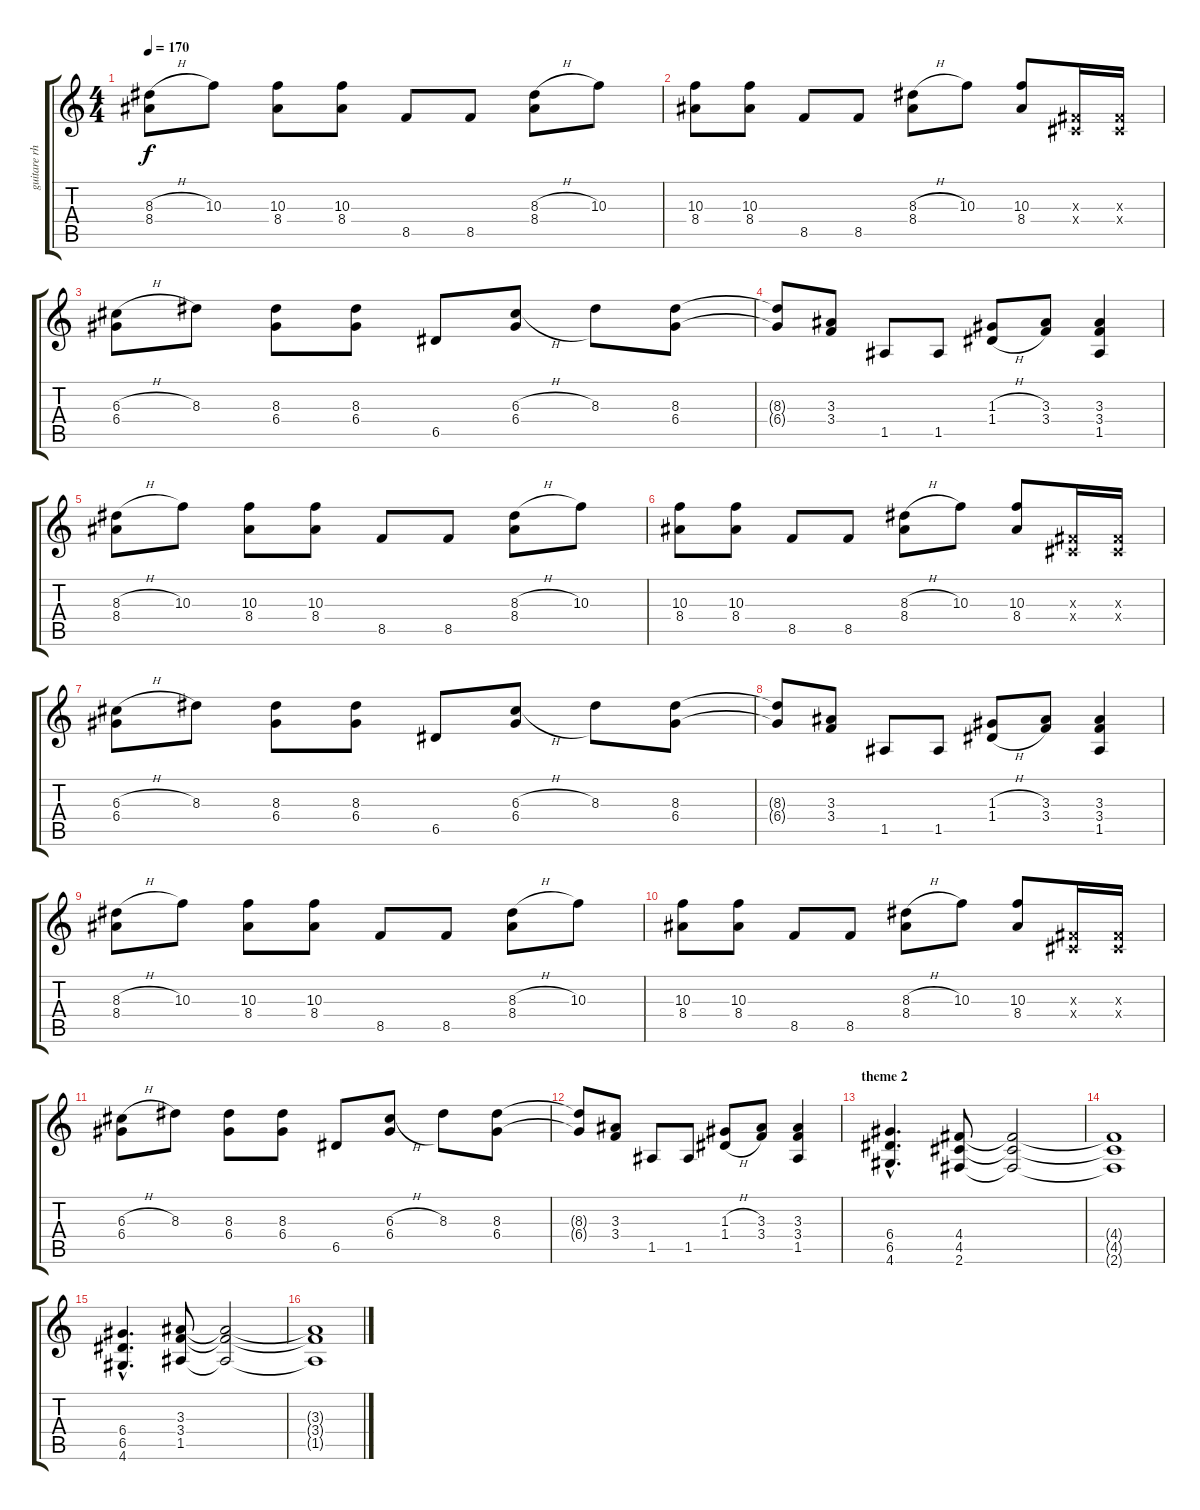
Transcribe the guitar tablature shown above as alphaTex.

\track ("guitare rhy" "guitare rh") {instrument distortionguitar}
\staff {score tabs}
\tuning (E4 B3 G3 D3 A2 E2) {hide}
\ts (4 4)
\tempo 170
\clef g2
\ks c
(8.3{h} 8.4).8{dy f} 10.3.8 (10.3 8.4).8 (10.3 8.4).8 8.5.8 8.5.8 (8.3{h} 8.4).8 10.3.8 |
(10.3 8.4).8 (10.3 8.4).8 8.5.8 8.5.8 (8.3{h} 8.4).8 10.3.8 (10.3 8.4).8 (-1.3{x} -1.4{x}).16 (-1.3{x} -1.4{x}).16 |
(6.3{h} 6.4).8 8.3.8 (8.3 6.4).8 (8.3 6.4).8 6.5.8 (6.3{h} 6.4).8 8.3.8 (8.3 6.4).8 |
(8.3{t} 6.4{t}).8 (3.3 3.4).8 1.5.8 1.5.8 (1.3{h} 1.4{h}).8 (3.3 3.4).8 (3.3 3.4 1.5).4 |
(8.3{h} 8.4).8 10.3.8 (10.3 8.4).8 (10.3 8.4).8 8.5.8 8.5.8 (8.3{h} 8.4).8 10.3.8 |
(10.3 8.4).8 (10.3 8.4).8 8.5.8 8.5.8 (8.3{h} 8.4).8 10.3.8 (10.3 8.4).8 (-1.3{x} -1.4{x}).16 (-1.3{x} -1.4{x}).16 |
(6.3{h} 6.4).8 8.3.8 (8.3 6.4).8 (8.3 6.4).8 6.5.8 (6.3{h} 6.4).8 8.3.8 (8.3 6.4).8 |
(8.3{t} 6.4{t}).8 (3.3 3.4).8 1.5.8 1.5.8 (1.3{h} 1.4{h}).8 (3.3 3.4).8 (3.3 3.4 1.5).4 |
(8.3{h} 8.4).8 10.3.8 (10.3 8.4).8 (10.3 8.4).8 8.5.8 8.5.8 (8.3{h} 8.4).8 10.3.8 |
(10.3 8.4).8 (10.3 8.4).8 8.5.8 8.5.8 (8.3{h} 8.4).8 10.3.8 (10.3 8.4).8 (-1.3{x} -1.4{x}).16 (-1.3{x} -1.4{x}).16 |
(6.3{h} 6.4).8 8.3.8 (8.3 6.4).8 (8.3 6.4).8 6.5.8 (6.3{h} 6.4).8 8.3.8 (8.3 6.4).8 |
(8.3{t} 6.4{t}).8 (3.3 3.4).8 1.5.8 1.5.8 (1.3{h} 1.4{h}).8 (3.3 3.4).8 (3.3 3.4 1.5).4 |
\section ("" "theme 2")
(6.4{hac} 6.5{hac} 4.6{hac}).4{d} (4.4 4.5 2.6).8 (4.4{t} 4.5{t} 2.6{t}).2 |
(4.4{t} 4.5{t} 2.6{t}).1 |
(6.4{hac} 6.5{hac} 4.6{hac}).4{d} (3.3 3.4 1.5).8 (3.3{t} 3.4{t} 1.5{t}).2 |
(3.3{t} 3.4{t} 1.5{t}).1
